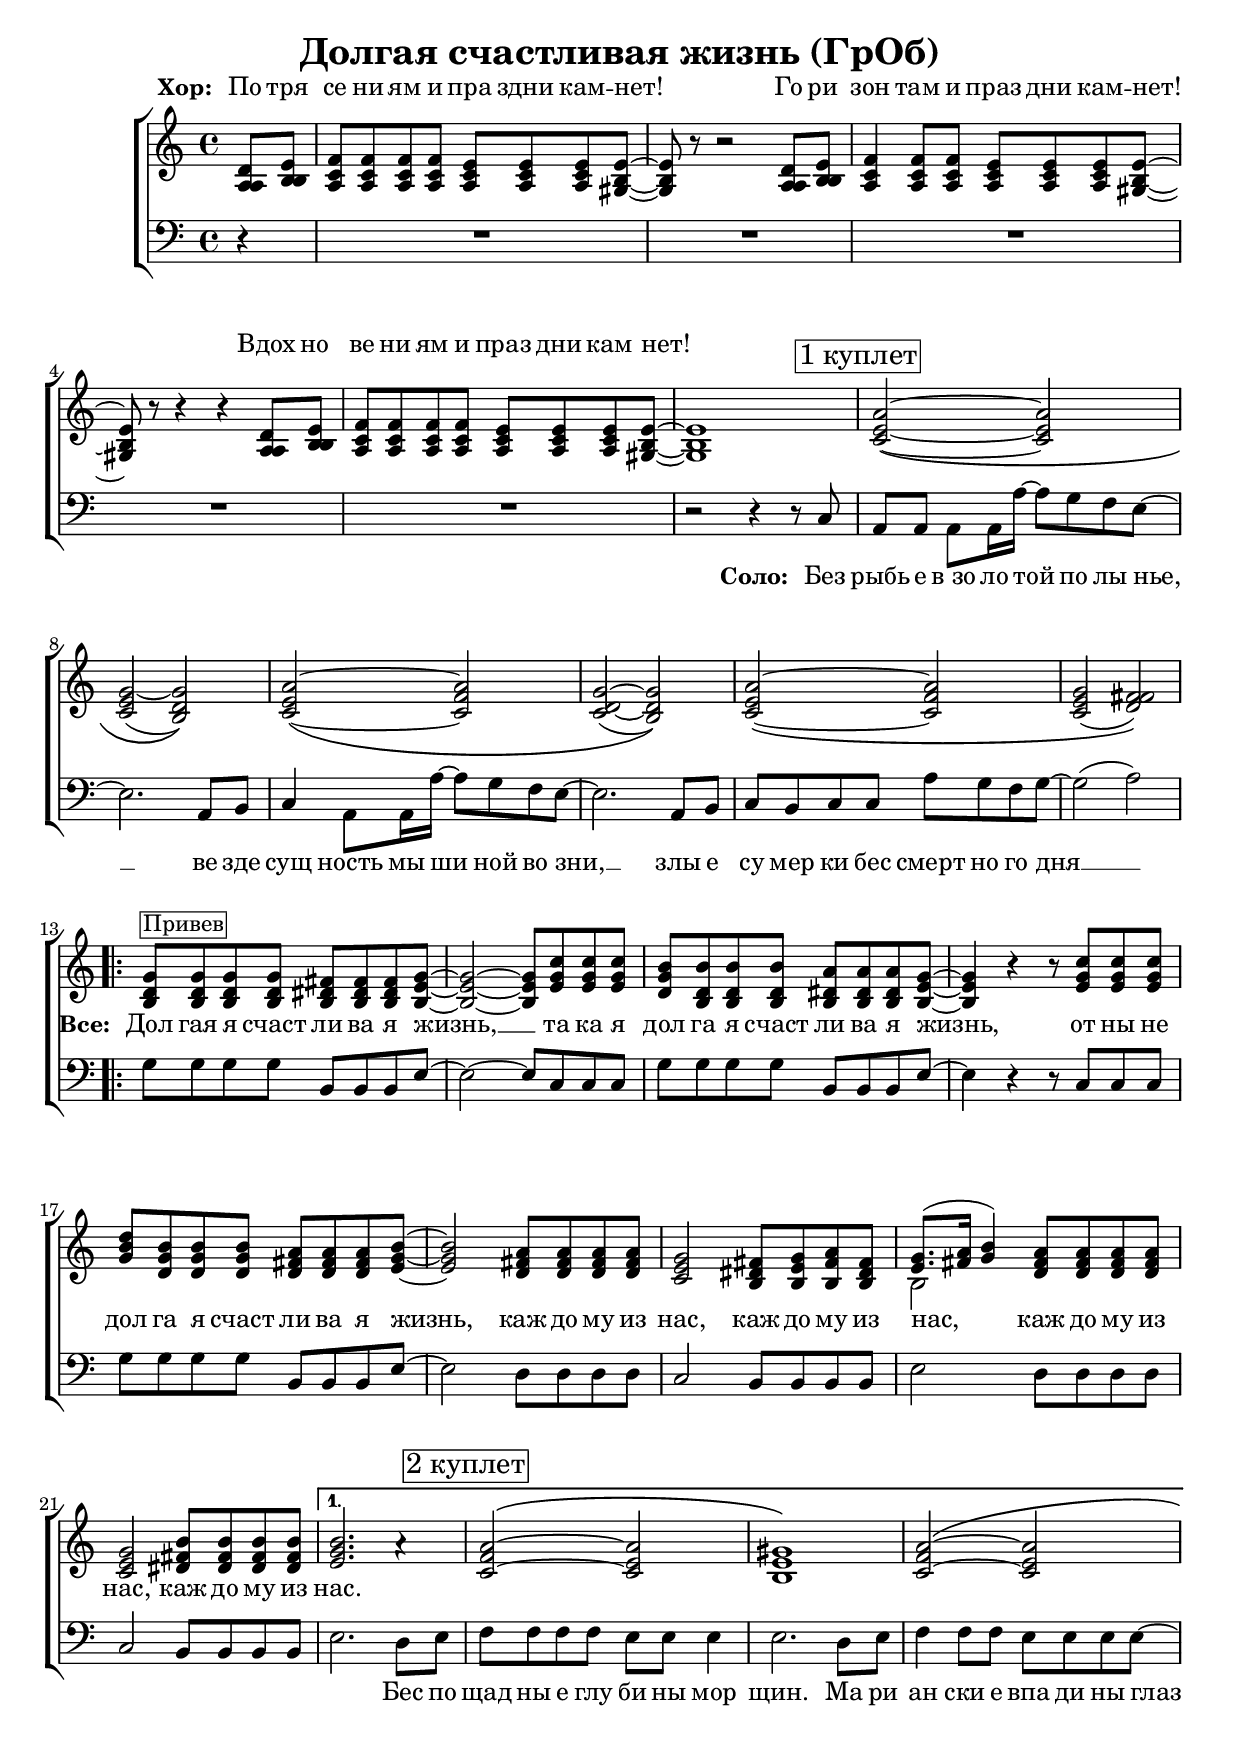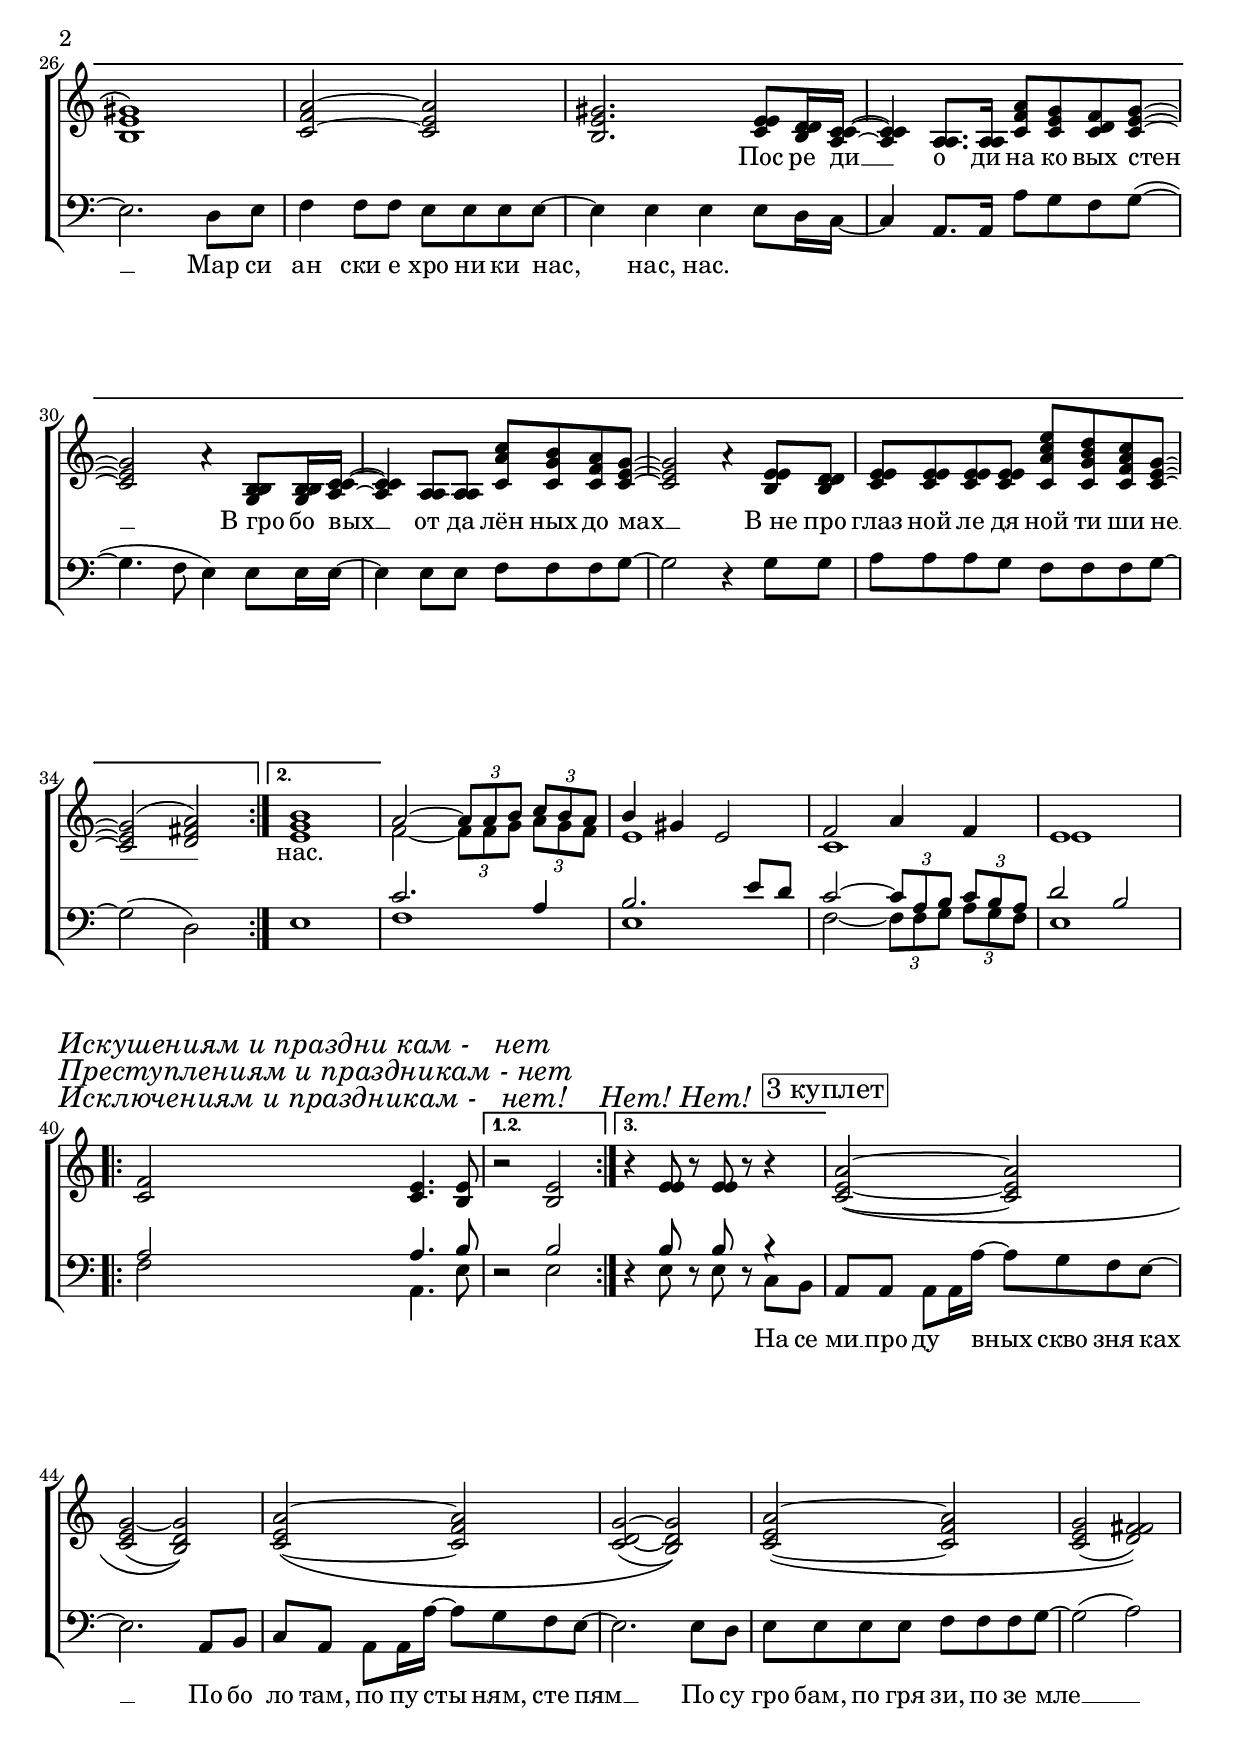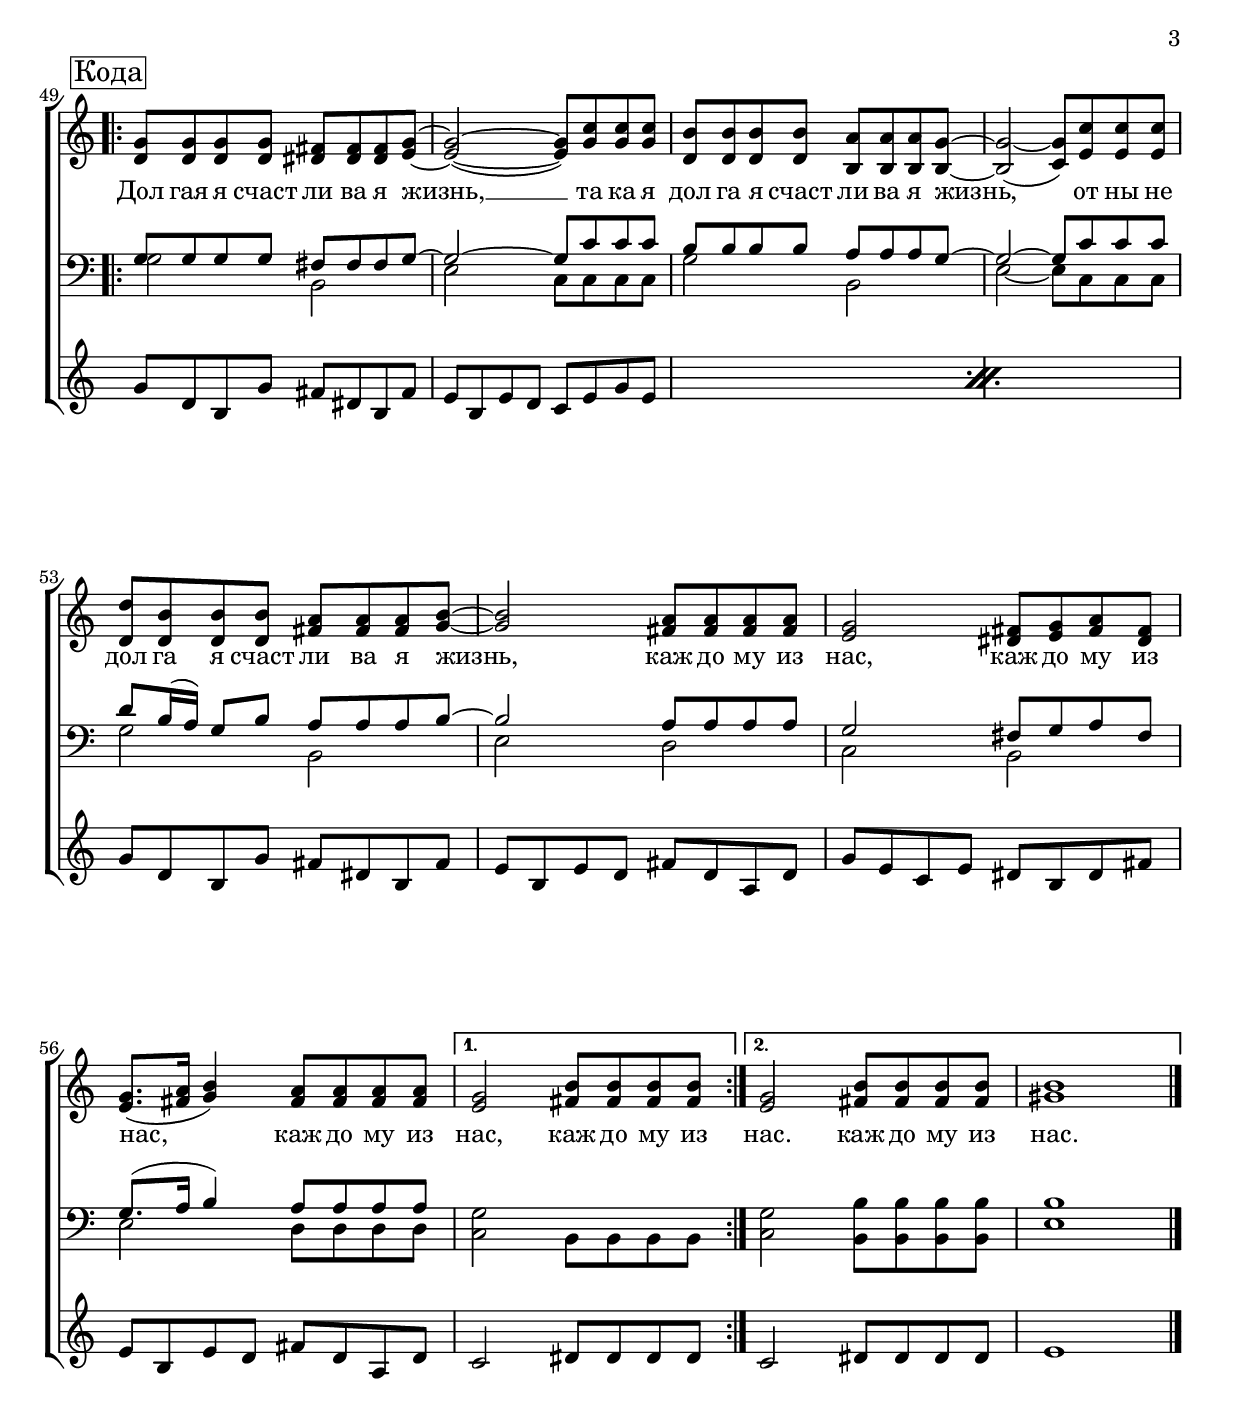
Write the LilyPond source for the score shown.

\version "2.18.0"  % necessary for upgrading to future LilyPond versions.

\header{
  title = "Долгая счастливая жизнь (ГрОб)"
}

global = {
  \key c \major
  \time 4/4
}

sopMusicChorus = \relative {
  g'8^\markup {\box "Привев"} g g g fis fis fis g~ | g2~ g8 c c c | b b b b a a a g~ |
  g4 r r8 c c c | d b b b a a a b~ | b2 a8 a a a | g2 fis8 g a fis |
  g8.( a16 b4) a8 a a a | g2 b8 b b b |
}

sopPreChorusMusic = \relative {
a'2~\( a | g~ g\) | a~\( a | g~ g\) |
  a~\( a | g( fis)\) | }

bassWordsThirdVerse = \markup \italic \column {
 "Искушениям и праздни кам -   нет"
 "Преступлениям и праздникам - нет"
 "Исключениям и праздникам -   нет!    Нет! Нет!"
}

sopMusic = \relative {
  \partial 4 d'8 e | f f f f e e e e~ | e r8 r2 d8 e | f4 f8 f e e e e~ | e r8 r4 r4 d8 e |
  f f f f e e e e~ | e1 | 
  \mark \markup  { \box "1 куплет"}
  \sopPreChorusMusic
  \repeat volta 2 { \sopMusicChorus }
  \alternative
  { {
    b'2. a4\rest | \mark \markup { \box "2 куплет"} a2~\( a | gis1\) | a2~\( a |
    gis1\) | a2~ a | gis2. e8 d16 c~ | c4  a8. a16 a'8 g f g~ | g2 a4\rest b,8 b16 c~ |
    c4 a8 a c' b a g~ | g2 a4\rest e8 d | e e e e e' d c g~ | g2( a) |
  }
  { b1 }
  }
  a2~ \tuplet 3/2 4 { a8 a b c b a } | b4 gis e2 | f a4 f | e1 |
  \repeat volta 3 { f2 \mark \markup { \bassWordsThirdVerse } e4. e8 | }
  \alternative {{r2 e}{r4 e8 r e r r4}}
  \mark \markup  { \box "3 куплет"}
  \sopPreChorusMusic
  \pageBreak
  \repeat volta 2 {
    \mark \markup { \box "Кода"}
    g8 g g g fis fis fis g~ | g2~ g8 c c c | b b b b a a a g~ |
    g2~ g8 c c c | d b b b a a a b~ | b2 a8 a a a | g2 fis8 g a fis |
    g8.( a16 b4) a8 a a a | }
  \alternative {{g2 b8 b b b}{g2 b8 b b b | b1}}
}

altoMusicChorus = \relative {
  d'8 d d d dis dis dis e~ | e2~ e8 g g g | g d d d dis dis dis e~ |
  e4 r r8 g g g | b g g g fis fis fis g~ | g2 fis8 fis fis fis | e2 dis8 e fis dis |
  e8.( fis16 g4) fis8 fis fis fis | e2 fis8 fis fis fis |  
}

altoPreChorusMusic = \relative {
e'2~\( e | e( d)\) | e~\( f | d~ d\) |
  e\( f | e( fis)\) | 
}

altoMusic = \relative {
  \partial 4 a8  b | c c c c c c c b~ | b r8 r2 a8 b | c4 c8 c c c c b~ | b r8 r4 r4 a8 b |
  c c c c c c c  b~ | b1 |
  \altoPreChorusMusic
  \repeat volta 2 {  \altoMusicChorus }
  \alternative
  { {                  
    g'2. s4 | f2\( e | e1\) | f2\( e |
    e1 | f2 e | e2. e8 d16 c~ | c4  a8. a16 f'8 e d e | e2 s4 b8 b16 c~ |
    a4 a8 a a' g f e~ | e2 s4  e8 d | e e e e <c' a> <b g> <a f> e~ | e2 fis |
  }                
  { g1 }
  }
  << { \voiceOne s1 s1 s1 s1 } \new Voice { \voiceTwo f2~ \tuplet 3/2 4 { f8 f g a g f } | e1 | c | e | } >> \oneVoice
   { \repeat volta 3 { c2 c4. b8 | }
  \alternative {{r2 b}{ r4 e8 r e r r4}}
  }
  \altoPreChorusMusic
  \repeat volta 2 {
    d8 d d d  dis dis dis e~ | e2( e8) g g g | d d d d b b b b~ |
    b2( c8) e e e | d d d d fis fis fis g~ | g2 fis8 fis fis fis | e2 dis8 e fis dis |
    e8.( fis16 g4) fis8 fis fis fis | }
  \alternative {{e2 fis8 fis fis fis} {e2 fis8 fis fis fis | gis1}}

}

tenorMusicChorus = \relative {
  b8 b b b b b b b~ | b2~ b8 e e e | d b b b b b b b~ |
  b4 r r8 e e e | g d d d d d d e~ | e2 d8 d d d | c2 b8 b b b |
  << { \voiceOne s2 } \new Voice { \voiceTwo b2~ } >> d8 d d d | c2 dis8 dis dis dis |
}

tenorPreChorusMusic = \relative {
 \stemUp { c'2~\( c | c( b)\) | c~\( c | c( b)\) |
  c~\( c | c( d)\) |  }
}

tenorMusic = \relative {
  \partial 4 a8 b | a a a a a a a gis~ | gis r8 r2 a8 b | a4 a8 a a a a gis~ | gis r8 r4 r4 a8 b | 
  a a a a a a a gis~ | gis1 | 
  \tenorPreChorusMusic
  \repeat volta 2 { \tenorMusicChorus }
  \alternative
  { {
    e'2. s4 | c2\( c | b1\) | c2\( c |
    b1 | c2~ c | b2. c8 b16 a~ | a4 a8. a16 c8 c c c | c2 s4 g8 g16 a~ |
    c4 a8 a c c c c~ | c2 s4 b8 b | c c c c c c c c~ | c2( d) |
  }
  { e1 }
  }
  %% moved to bass staff
  s1 s1 s1 s1 |
  \repeat volta 3 { s1 }
  \alternative {{s1}{s1}}
  \tenorPreChorusMusic 
  <<
  \new Staff \with {midiInstrument = #"clarinet"} {
  \once \omit Staff.TimeSignature
  \repeat volta 2 {
  \repeat percent 2 { g8 d b g' fis dis b fis' | e b e d c e g e |}
   g8 d b g' fis dis b fis' | e b e d fis d a d | g e c e dis b dis fis | e b e d fis d a d |
  }
  \alternative{{ c2 dis8 dis dis dis} { c2 dis8 dis dis dis | e1 }}
  }
  >>
}

baseMusicChorus = \relative {
  g8 g g g b, b b e~ | e2~ e8 c c c | g' g g g b, b b e~ |
  e4 r r8 c c c| g' g g g b, b b e~ | e2 d8 d d d | c2 b8 b b b |
  e2 d8 d d d | c2 b8 b b b | 
}



bassMusic = \relative {
  \partial 4 d4\rest | R1*4 |
  | R1 | r2 r4 r8 c8 | a a a a16 a'~ a8 g f e~ | e2. a,8 b | c4 a8 a16 a'~ a8 g f e~ | e2. a,8 b |
  c b c c a' g f g~ | g2( a) | 
  \repeat volta 2 { \baseMusicChorus }
  \alternative
  { {
  e2. d8 e | f f f f e e e4 | e2. d8 e | f4 f8 f e e e e~ |
  e2. d8 e | f4 f8 f e e e e~ | e4 e e e8 d16 c~ | c4  a8. a16 a'8 g f g~( | g4. f8 e4) e8 e16 e~ |
  e4 e8 e f f f g~ | g2 r4 g8 g | a a a g f f f g~ | g2( d) |
  }
  {
  e1
  }
  }
  << { \voiceTwo  { f1 | e | f2~ \tuplet 3/2 4 { f8 f g a g f } | e1 | }
     \repeat volta 3 {f2 a,4. e'8|}
     \alternative {{ s2 e }{ s4 e8 s e s c8 b | }}}
  %% tenor temporarily moved to bass clef
  \new Voice { \voiceOne  { c'2. a4 | b2. e8 d | c2~ \tuplet 3/2 4 { c8 a b c b a } | d2 b | }
    \repeat volta 3 { a2 a4. b8|}
  \alternative {{d,2\rest b' }{d,4\rest b'8 d,\rest b' d,\rest b'4\rest}}
  }>> \oneVoice
  a,8 a a a16 a'~ a8 g f e~ | e2. a,8 b | c a  a a16 a'~ a8 g f e~ | e2. e8 d |
  e e e e f f f g~| g2( a) | 
  % Chorus
  \repeat volta 2 { <<\voiceOne {
  g8 g g g fis fis fis g~ | g2~ g8 c c c | b b b b  a a a g~ |
  g2~ g8 c c c| d b16( a) g8 b a a a b~ | b2 a8 a a a | g2 fis8 g a fis | g8.( a16 b4) a8 a a a | }
    \new Voice {\voiceTwo
      g2 b, | e c8 c c c | g'2 b, | e~ e8 c c c | g'2 b, | e d | c b | e d8 d d d 
    } >> \oneVoice }
  \alternative {
    { <<{\stemDown {c2 b8 b b b}} {g'2 s2}>> | }
    { <<{g2 b,8 b b b | e1} {c2 b'8 b b b | b1}>> }
  }
}


womenWords = \lyricmode {
  \set stanza = "Хор: "
  По тря се ни ям и пра здни кам -- нет! Го ри зон там и праз дни кам -- нет! Вдох но
  ве ни ям и праз дни кам нет!
}

chorusWords = \lyricmode {
 { Дол гая я счаст ли ва я жизнь, __ та ка я дол га я счаст ли ва я жизнь,
 от ны не дол га я счаст ли ва я жизнь, каж до му из нас, каж до му из
 нас, каж до му из нас, каж до му из нас. }
}

bassFirstVerseWords =  \lyricmode {
 Без рыбь е в_зо ло той по лы нье, __ ве зде сущ ность мы ши ной во зни, __ злы е
 cу мер ки бес смерт но го дня __ 
}

bassWords =  \lyricmode {
 \set stanza = "Соло: "
 Без рыбь е в_зо ло той по лы нье, __ ве зде сущ ность мы ши ной во зни, __ злы е
 cу мер ки бес смерт но го дня __ 
 "" "" "" "" "" "" "" "" "" "" "" "" "" "" ""
 "" "" "" "" "" "" "" "" "" "" "" "" "" "" ""
 "" "" "" "" "" "" "" "" "" "" "" "" "" "" ""
 "" "" "" "" ""
 Бес по щад ны е глу би ны мор щин.
 Ма ри ан ски е впа ди ны глаз __
 Мар си ан ски е хро ни ки нас, нас, нас.
 "" "" "" "" "" "" "" "" "" "" "" "" "" "" ""
 "" "" "" "" "" "" "" "" "" "" "" "" "" "" ""
 "" "" "" "" "" "" "" "" "" "" "" "" "" ""
 На се ми __ про ду_"" вных скво зня ках __
 По бо ло там, по пу сты ням, сте пям __
 По су гро бам, по гря зи, по зе мле __
}

everybodyWords = \lyricmode {
"" "" "" "" "" "" "" "" "" "" "" "" "" "" ""
"" "" "" "" "" "" "" "" "" "" "" "" "" "" ""
"" "" "" "" ""
\set stanza = "Все: "
\chorusWords
 "" "" "" "" "" ""
 Пос ре ди __ о ди на ко вых стен __
 В_гро бо вых __ от да лён ных до мах __
 В_не про глаз ной ле дя ной ти ши не __
 нас.
"" "" "" "" "" "" "" "" "" "" "" "" "" "" ""
"" "" "" "" "" "" "" "" "" ""
\chorusWords каж до му из нас.
}

\score {
  \layout {
  }
  \new ChoirStaff
  <<
    \new Staff = "women"
    <<
      \new Voice = "sopranos" {
      <<
        \global
        \sopMusic
        \altoMusic
        \tenorMusic
      >>
      \bar "|."
      }
    >>
    \new Lyrics = "women-only" \with { alignAboveContext = "women" }
    \new Lyrics = "everybody" \with { alignBelowContext = "women" }
    \new Staff = "men"
    <<
      \clef bass
      \new Voice = "basses" {
        <<
          \global \bassMusic
        >>
      }
    >>
    \new Lyrics = "basses"
    \context Lyrics = "women-only" \lyricsto "sopranos" \womenWords
    \context Lyrics = "everybody" \lyricsto "sopranos" \everybodyWords
    \context Lyrics = "basses" \lyricsto "basses" \bassWords
  >>
}

\score {
  \midi { \tempo 4= 98 }
  \unfoldRepeats
  \new ChoirStaff <<
    \new Staff = "women" \with {midiInstrument = #"clarinet"} <<
      \new Voice = "sopranos" {
      <<
        \global
        \sopMusic
        \altoMusic
        \tenorMusic
      >>
      }
    >>
    \new Staff = "men" \with {midiInstrument = #"cello"}  <<
      \clef bass
      \new Voice = "basses" {
        <<
          \global \bassMusic
        >>
      }
    >>
  >>
}
